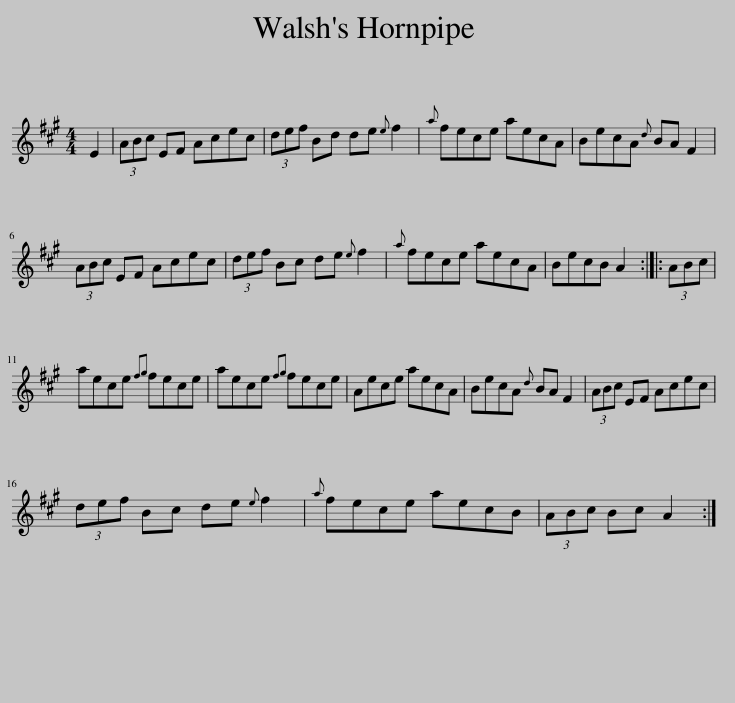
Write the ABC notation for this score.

X:1
L:1/8
M:4/4
I:linebreak $
K:A
V:1 treble
V:1
 E2 | (3ABc EF Acec | (3def Bd de{e} f2 |{a} fece aecA | BecA{d} BA F2 |$ %5
 (3ABc EF Acec | (3def Bc de{e} f2 |{a} fece aecA | BecB A2 :: (3ABc |$ %10
 aece{fg} fece | aece{fg} fece | Aece aecA | BecA{d} BA F2 | (3ABc EF Acec |$ %15
 (3def Bc de{e} f2 |{a} fece aecB | (3ABc Bc A2 :| %18
